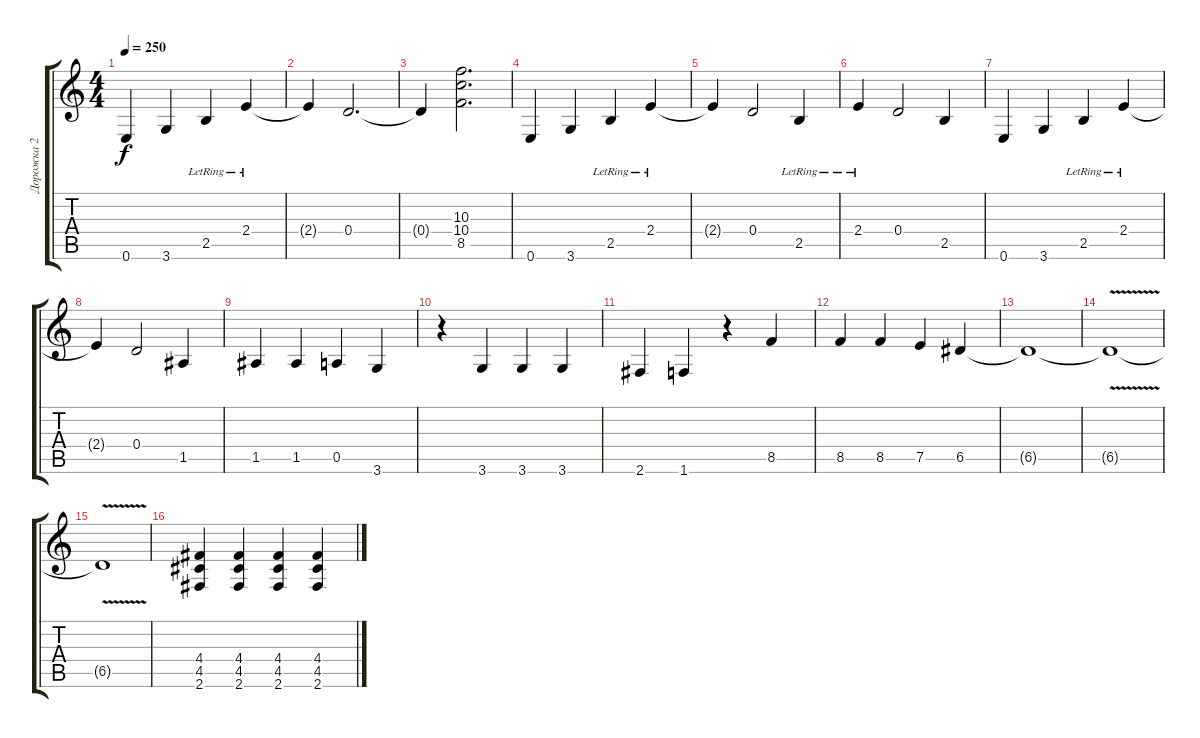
\track ("Дорожка 2" "Дорожка 2") {instrument overdrivenguitar}
\staff {score tabs}
\tuning (E4 B3 G3 D3 A2 E2) {hide}
\ts (4 4)
\tempo 250
\clef g2
\ks c
0.6.4{dy f} 3.6.4 2.5{lr}.4 2.4{lr}.4 |
2.4{t}.4 0.4.2{d} |
0.4{t}.4 (10.3 10.4 8.5).2{d} |
0.6.4 3.6.4 2.5{lr}.4 2.4{lr}.4 |
2.4{t}.4 0.4.2 2.5{lr}.4 |
2.4{lr}.4 0.4.2 2.5.4 |
0.6.4 3.6.4 2.5{lr}.4 2.4{lr}.4 |
2.4{t}.4 0.4.2 1.5.4 |
1.5.4 1.5.4 0.5.4 3.6.4 |
r.4 3.6.4 3.6.4 3.6.4 |
2.6.4 1.6.4 r.4 8.5.4 |
8.5.4 8.5.4 7.5.4 6.5.4 |
6.5{t}.1 |
6.5{v t}.1 |
6.5{t}.1 |
(4.4 4.5 2.6).4 (4.4 4.5 2.6).4 (4.4 4.5 2.6).4 (4.4 4.5 2.6).4
